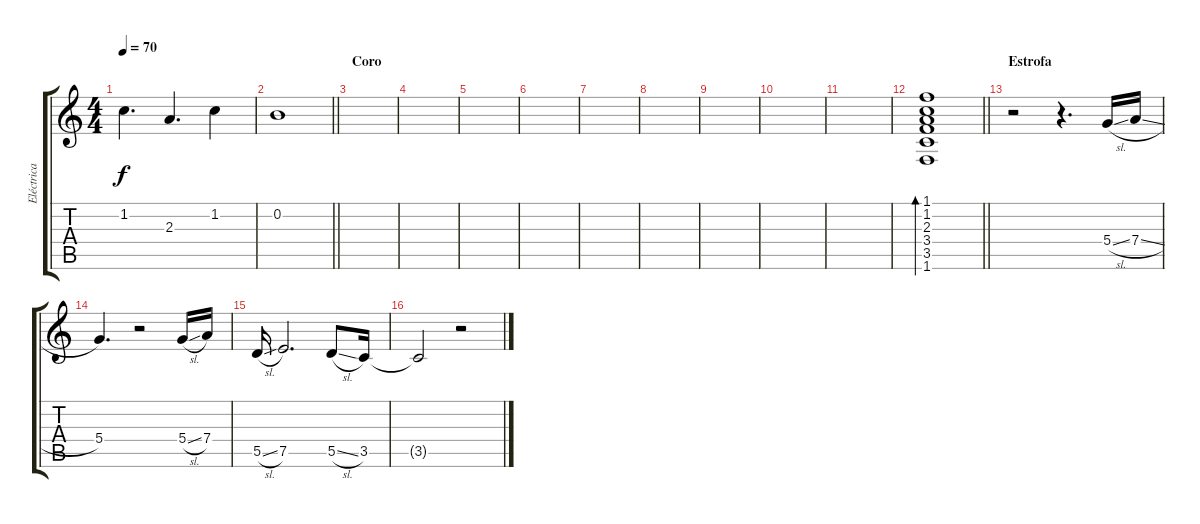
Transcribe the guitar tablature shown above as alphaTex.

\track ("Eléctrica" "Eléctrica") {instrument electricguitarjazz}
\staff {score tabs}
\tuning (E4 B3 G3 D3 A2 E2) {hide}
\ts (4 4)
\tempo 70
\clef g2
\ks c
1.2.4{d dy f} 2.3.4{d} 1.2.4 |
\barLineRight lightlight
0.2.1 |
\section ("" "Coro")
|
|
|
|
|
|
|
|
|
\barLineRight lightlight
(1.1 1.2 2.3 3.4 3.5 1.6).1{bd 60} |
\section ("" "Estrofa")
r.2 r.4{d} 5.4{sl}.16 7.4{sl}.16 |
5.4.4{d} r.2 5.4{sl}.16 7.4.16 |
5.5{sl}.16 7.5.2{d} 5.5{sl}.8 3.5.16 |
3.5{t}.2 r.2
